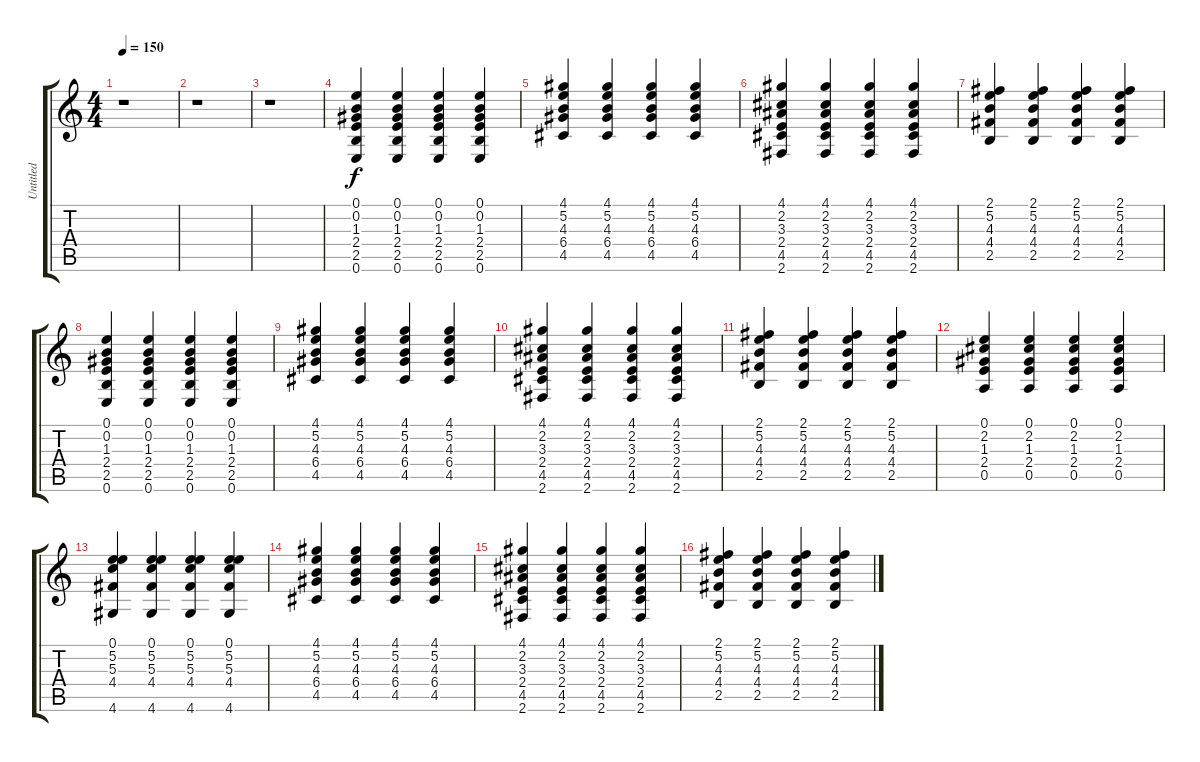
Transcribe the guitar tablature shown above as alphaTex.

\track ("Untitled" "Untitled") {instrument acousticguitarnylon}
\staff {score tabs}
\tuning (E4 B3 G3 D3 A2 E2) {hide}
\ts (4 4)
\tempo 150
\clef g2
\ks c
r.1{dy f instrument acousticguitarnylon} |
r.1 |
r.1 |
(0.1 0.2 1.3 2.4 2.5 0.6).4 (0.1 0.2 1.3 2.4 2.5 0.6).4 (0.1 0.2 1.3 2.4 2.5 0.6).4 (0.1 0.2 1.3 2.4 2.5 0.6).4 |
(4.1 5.2 4.3 6.4 4.5).4 (4.1 5.2 4.3 6.4 4.5).4 (4.1 5.2 4.3 6.4 4.5).4 (4.1 5.2 4.3 6.4 4.5).4 |
(4.1 2.2 3.3 2.4 4.5 2.6).4 (4.1 2.2 3.3 2.4 4.5 2.6).4 (4.1 2.2 3.3 2.4 4.5 2.6).4 (4.1 2.2 3.3 2.4 4.5 2.6).4 |
(2.1 5.2 4.3 4.4 2.5).4 (2.1 5.2 4.3 4.4 2.5).4 (2.1 5.2 4.3 4.4 2.5).4 (2.1 5.2 4.3 4.4 2.5).4 |
(0.1 0.2 1.3 2.4 2.5 0.6).4 (0.1 0.2 1.3 2.4 2.5 0.6).4 (0.1 0.2 1.3 2.4 2.5 0.6).4 (0.1 0.2 1.3 2.4 2.5 0.6).4 |
(4.1 5.2 4.3 6.4 4.5).4 (4.1 5.2 4.3 6.4 4.5).4 (4.1 5.2 4.3 6.4 4.5).4 (4.1 5.2 4.3 6.4 4.5).4 |
(4.1 2.2 3.3 2.4 4.5 2.6).4 (4.1 2.2 3.3 2.4 4.5 2.6).4 (4.1 2.2 3.3 2.4 4.5 2.6).4 (4.1 2.2 3.3 2.4 4.5 2.6).4 |
(2.1 5.2 4.3 4.4 2.5).4 (2.1 5.2 4.3 4.4 2.5).4 (2.1 5.2 4.3 4.4 2.5).4 (2.1 5.2 4.3 4.4 2.5).4 |
(0.1 2.2 1.3 2.4 0.5).4 (0.1 2.2 1.3 2.4 0.5).4 (0.1 2.2 1.3 2.4 0.5).4 (0.1 2.2 1.3 2.4 0.5).4 |
(0.1 5.2 5.3 4.4 4.6).4 (0.1 5.2 5.3 4.4 4.6).4 (0.1 5.2 5.3 4.4 4.6).4 (0.1 5.2 5.3 4.4 4.6).4 |
(4.1 5.2 4.3 6.4 4.5).4 (4.1 5.2 4.3 6.4 4.5).4 (4.1 5.2 4.3 6.4 4.5).4 (4.1 5.2 4.3 6.4 4.5).4 |
(4.1 2.2 3.3 2.4 4.5 2.6).4 (4.1 2.2 3.3 2.4 4.5 2.6).4 (4.1 2.2 3.3 2.4 4.5 2.6).4 (4.1 2.2 3.3 2.4 4.5 2.6).4 |
(2.1 5.2 4.3 4.4 2.5).4 (2.1 5.2 4.3 4.4 2.5).4 (2.1 5.2 4.3 4.4 2.5).4 (2.1 5.2 4.3 4.4 2.5).4
